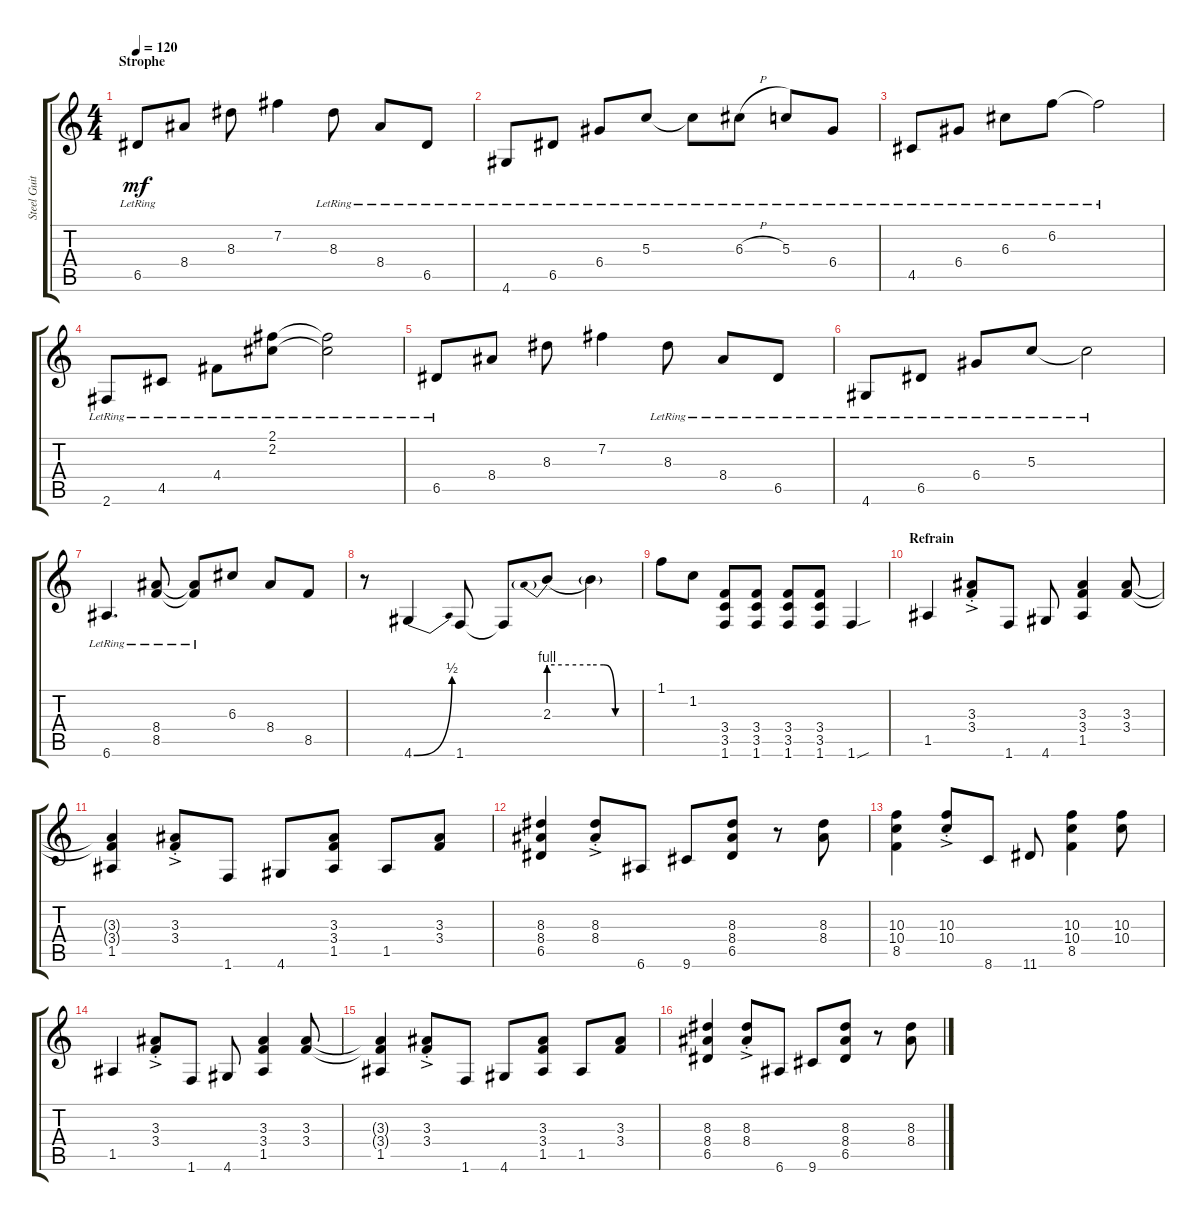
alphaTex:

\track ("Steel Guitar" "Steel Guit") {instrument acousticguitarsteel}
\staff {score tabs}
\tuning (E4 B3 G3 D3 A2 E2) {hide}
\ts (4 4)
\section ("" "Strophe")
\tempo 120
\clef g2
\ks c
6.5{lr}.8{dy mf} 8.4.8 8.3.8 7.2.4 8.3{lr}.8 8.4{lr}.8 6.5{lr}.8 |
4.6{lr}.8 6.5{lr}.8 6.4{lr}.8 5.3{lr}.8 5.3{lr t}.8 6.3{h lr}.8 5.3{lr}.8 6.4{lr}.8 |
4.5{lr}.8 6.4{lr}.8 6.3{lr}.8 6.2{lr}.8 6.2{lr t}.2 |
2.6{lr}.8 4.5{lr}.8 4.4{lr}.8 (2.1{lr} 2.2{lr}).8 (2.1{lr t} 2.2{lr t}).2 |
6.5{lr}.8 8.4.8 8.3.8 7.2.4 8.3{lr}.8 8.4{lr}.8 6.5{lr}.8 |
4.6{lr}.8 6.5{lr}.8 6.4{lr}.8 5.3{lr}.8 5.3{lr t}.2 |
6.6{lr}.4{d} (8.4{lr} 8.5{lr}).8 (8.4{lr t} 8.5{lr t}).8 6.3.8 8.4.8 8.5.8 |
r.8 4.6{be (bend 0 0 60 2)}.4 1.6.8 1.6{t}.8 2.3{be (prebend 0 4 60 4)}.8 2.3{be (custom 0 4 15 4 30 0 60 0) t}.4 |
1.1.8 1.2.8 (3.4 3.5 1.6).8 (3.4 3.5 1.6).8 (3.4 3.5 1.6).8 (3.4 3.5 1.6).8 1.6{sou}.4 |
\section ("" "Refrain")
1.5.4 (3.3{ac st} 3.4).8 1.6.8 4.6.8 (3.3 3.4 1.5).4 (3.3 3.4).8 |
(3.3{t} 3.4{t} 1.5).4 (3.3{ac st} 3.4{ac st}).8 1.6.8 4.6.8 (3.3 3.4 1.5).8 1.5.8 (3.3 3.4).8 |
(8.3 8.4 6.5).4 (8.3{ac st} 8.4).8 6.6.8 9.6.8 (8.3 8.4 6.5).8 r.8 (8.3 8.4).8 |
(10.3 10.4 8.5).4 (10.3{ac st} 10.4).8 8.6.8 11.6.8 (10.3 10.4 8.5).4 (10.3 10.4).8 |
1.5.4 (3.3{ac st} 3.4).8 1.6.8 4.6.8 (3.3 3.4 1.5).4 (3.3 3.4).8 |
(3.3{t} 3.4{t} 1.5).4 (3.3{ac st} 3.4{ac st}).8 1.6.8 4.6.8 (3.3 3.4 1.5).8 1.5.8 (3.3 3.4).8 |
(8.3 8.4 6.5).4 (8.3{ac st} 8.4).8 6.6.8 9.6.8 (8.3 8.4 6.5).8 r.8 (8.3 8.4).8
